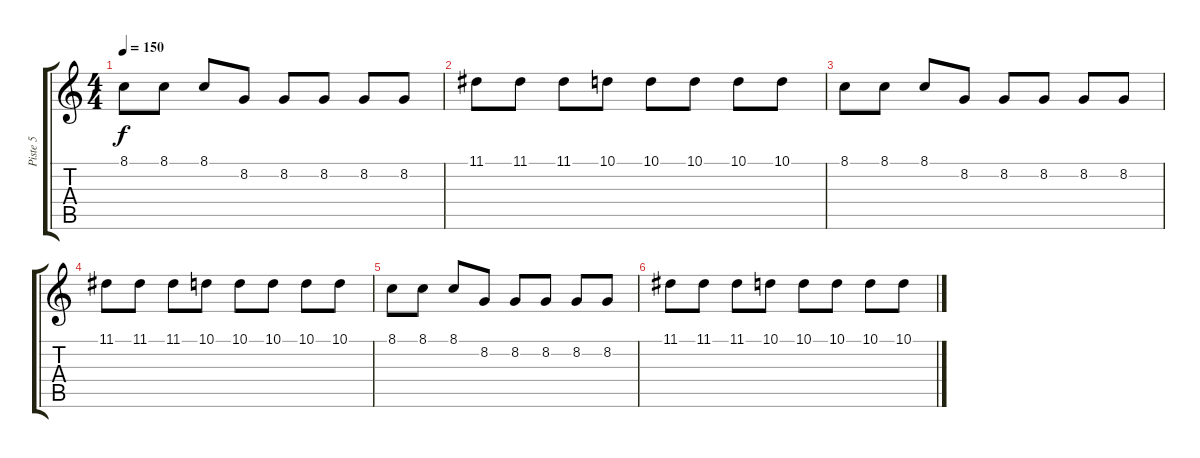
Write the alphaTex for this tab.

\track ("Piste 5" "Piste 5") {instrument lead1square}
\staff {score tabs}
\tuning (E4 B3 G3 D3 A2 E2) {hide}
\ts (4 4)
\tempo 150
\clef g2
\ks c
8.1.8{dy f} 8.1.8 8.1.8 8.2.8 8.2.8 8.2.8 8.2.8 8.2.8 |
11.1.8 11.1.8 11.1.8 10.1.8 10.1.8 10.1.8 10.1.8 10.1.8 |
8.1.8 8.1.8 8.1.8 8.2.8 8.2.8 8.2.8 8.2.8 8.2.8 |
11.1.8 11.1.8 11.1.8 10.1.8 10.1.8 10.1.8 10.1.8 10.1.8 |
8.1.8 8.1.8 8.1.8 8.2.8 8.2.8 8.2.8 8.2.8 8.2.8 |
11.1.8 11.1.8 11.1.8 10.1.8 10.1.8 10.1.8 10.1.8 10.1.8
